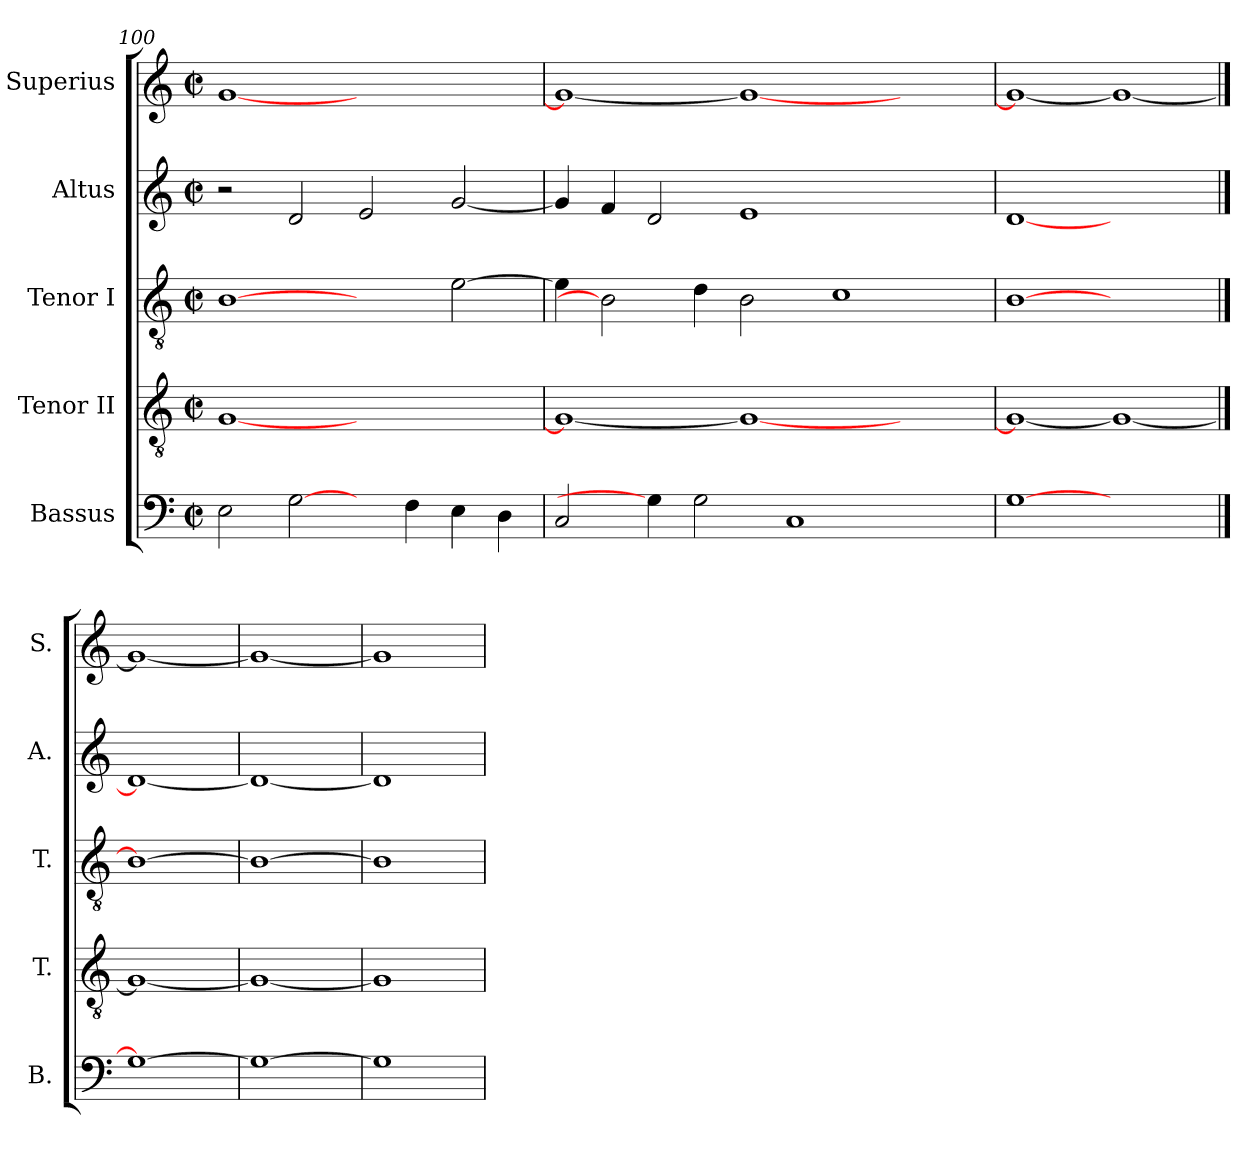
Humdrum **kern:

**kern	**kern	**kern	**kern	**kern
*part5	*part4	*part3	*part2	*part1
*staff5	*staff4	*staff3	*staff2	*staff1
*I"Bassus	*I"Tenor II	*I"Tenor I	*I"Altus	*I"Superius
*I'B.	*I'T.	*I'T.	*I'A.	*I'S.
*clefF4	*clefGv2	*clefGv2	*clefG2	*clefG2
*	*ITrd7c12	*ITrd7c12	*	*
*k[]	*k[]	*k[]	*k[]	*k[]
*M2/2	*M2/2	*M2/2	*M2/2	*M2/2
*met(c|)	*met(c|)	*met(c|)	*met(c|)	*met(c|)
=100	=100	=100	=100	=100
2Ei\	[<1GGi	[1BBi	2r	[<1gi
[2Gi\	.	.	2di/	.
4ryy	1ryy	2ryy	2ei/	1ryy
4Fi\	.	.	.	.
4Ei\	.	[>2Ei\	[<2gi/	.
4Di\	.	.	.	.
=101	=101	=101	=101	=101
2Ci/	1GGi_<	4Ei\]	4gi/]	1gi_<
.	.	2BBi]	4fi/	.
4Gi\]	.	.	2di/	.
2Gi\	.	4Di\	.	.
.	1GGi_	2BBi\	1ei	1gi_
1Ci	.	.	.	.
.	.	1Ci	.	.
.	2ryy	.	2ryy	2ryy
4ryy	.	.	.	.
=102	=102	=102	=102	=102
[1Gi	1GGi_<	[1BBi	[1di	1gi_<
1ryy	1GGi_	1ryy	1ryy	1gi_
==103	==103	==103	==103	==103
1Gi_	1GGi_	1BBi_	1di_	1gi_
=104	=104	=104	=104	=104
1Gi_	1GGi_	1BBi_	1di_	1gi_
=105	=105	=105	=105	=105
1Gi]	1GGi]	1BBi]	1di]	1gi]
=	=	=	=	=
*-	*-	*-	*-	*-
